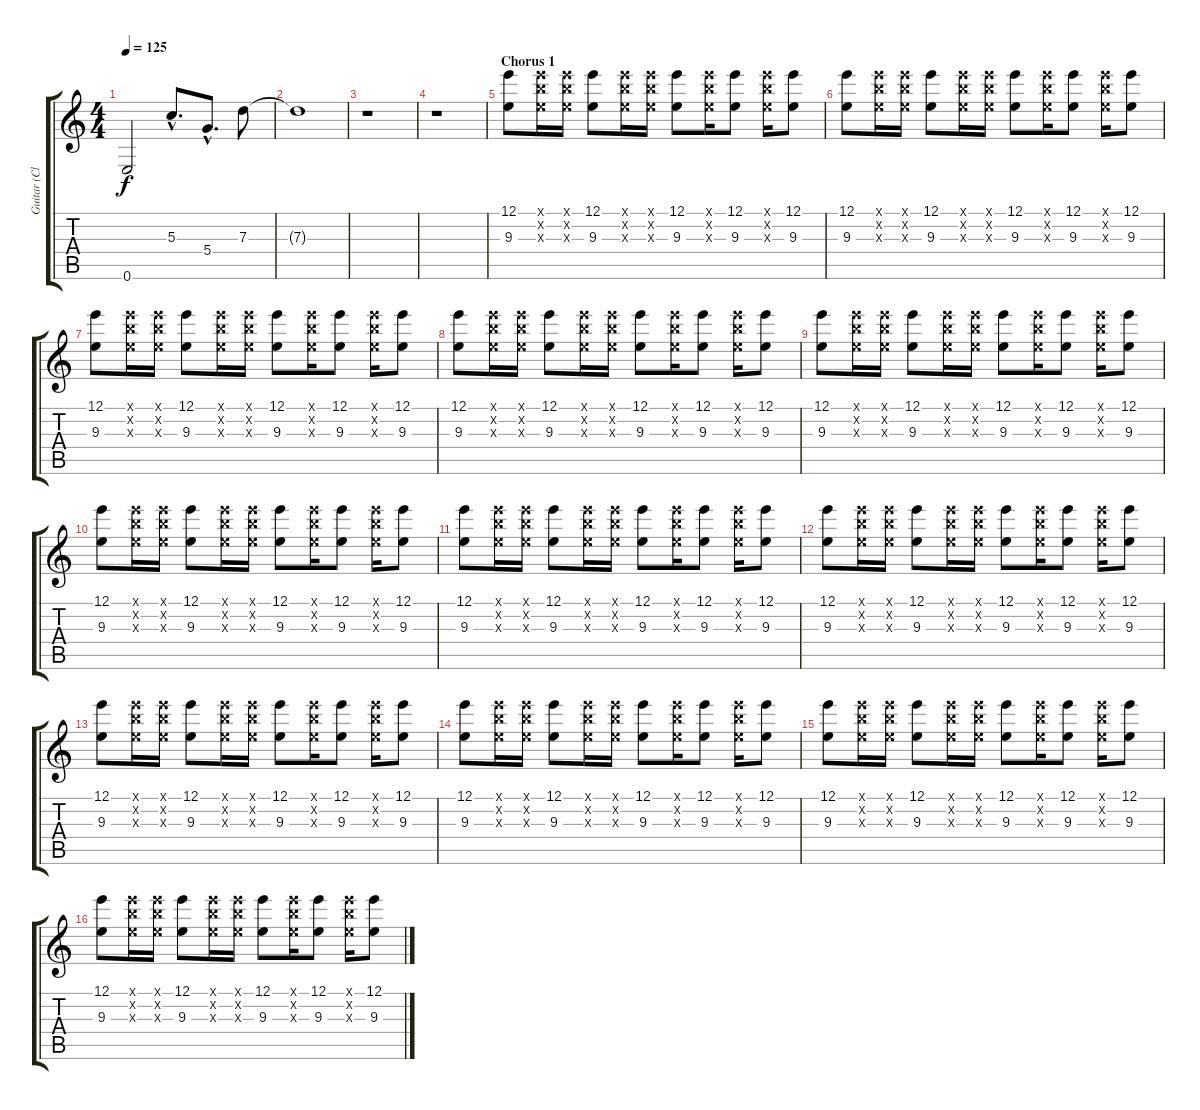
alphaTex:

\track ("Guitar (Clean + Distortion)" "Guitar (Cl") {instrument distortionguitar}
\staff {score tabs}
\tuning (E4 B3 G3 D3 A2 E2) {hide}
\ts (4 4)
\tempo 125
\clef g2
\ks c
0.6.2{dy f} 5.3{hac}.8{d} 5.4{hac}.8{d} 7.3.8 |
7.3{t}.1 |
r.1 |
r.1 |
\section ("" "Chorus 1")
(12.1 9.3).8 (12.1{x} 12.2{x} 9.3{x}).16 (12.1{x} 12.2{x} 9.3{x}).16 (12.1 9.3).8 (12.1{x} 12.2{x} 9.3{x}).16 (12.1{x} 12.2{x} 9.3{x}).16 (12.1 9.3).8 (12.1{x} 12.2{x} 9.3{x}).16 (12.1 9.3).8 (12.1{x} 12.2{x} 9.3{x}).16 (12.1 9.3).8 |
(12.1 9.3).8 (12.1{x} 12.2{x} 9.3{x}).16 (12.1{x} 12.2{x} 9.3{x}).16 (12.1 9.3).8 (12.1{x} 12.2{x} 9.3{x}).16 (12.1{x} 12.2{x} 9.3{x}).16 (12.1 9.3).8 (12.1{x} 12.2{x} 9.3{x}).16 (12.1 9.3).8 (12.1{x} 12.2{x} 9.3{x}).16 (12.1 9.3).8 |
(12.1 9.3).8 (12.1{x} 12.2{x} 9.3{x}).16 (12.1{x} 12.2{x} 9.3{x}).16 (12.1 9.3).8 (12.1{x} 12.2{x} 9.3{x}).16 (12.1{x} 12.2{x} 9.3{x}).16 (12.1 9.3).8 (12.1{x} 12.2{x} 9.3{x}).16 (12.1 9.3).8 (12.1{x} 12.2{x} 9.3{x}).16 (12.1 9.3).8 |
(12.1 9.3).8 (12.1{x} 12.2{x} 9.3{x}).16 (12.1{x} 12.2{x} 9.3{x}).16 (12.1 9.3).8 (12.1{x} 12.2{x} 9.3{x}).16 (12.1{x} 12.2{x} 9.3{x}).16 (12.1 9.3).8 (12.1{x} 12.2{x} 9.3{x}).16 (12.1 9.3).8 (12.1{x} 12.2{x} 9.3{x}).16 (12.1 9.3).8 |
(12.1 9.3).8 (12.1{x} 12.2{x} 9.3{x}).16 (12.1{x} 12.2{x} 9.3{x}).16 (12.1 9.3).8 (12.1{x} 12.2{x} 9.3{x}).16 (12.1{x} 12.2{x} 9.3{x}).16 (12.1 9.3).8 (12.1{x} 12.2{x} 9.3{x}).16 (12.1 9.3).8 (12.1{x} 12.2{x} 9.3{x}).16 (12.1 9.3).8 |
(12.1 9.3).8 (12.1{x} 12.2{x} 9.3{x}).16 (12.1{x} 12.2{x} 9.3{x}).16 (12.1 9.3).8 (12.1{x} 12.2{x} 9.3{x}).16 (12.1{x} 12.2{x} 9.3{x}).16 (12.1 9.3).8 (12.1{x} 12.2{x} 9.3{x}).16 (12.1 9.3).8 (12.1{x} 12.2{x} 9.3{x}).16 (12.1 9.3).8 |
(12.1 9.3).8 (12.1{x} 12.2{x} 9.3{x}).16 (12.1{x} 12.2{x} 9.3{x}).16 (12.1 9.3).8 (12.1{x} 12.2{x} 9.3{x}).16 (12.1{x} 12.2{x} 9.3{x}).16 (12.1 9.3).8 (12.1{x} 12.2{x} 9.3{x}).16 (12.1 9.3).8 (12.1{x} 12.2{x} 9.3{x}).16 (12.1 9.3).8 |
(12.1 9.3).8 (12.1{x} 12.2{x} 9.3{x}).16 (12.1{x} 12.2{x} 9.3{x}).16 (12.1 9.3).8 (12.1{x} 12.2{x} 9.3{x}).16 (12.1{x} 12.2{x} 9.3{x}).16 (12.1 9.3).8 (12.1{x} 12.2{x} 9.3{x}).16 (12.1 9.3).8 (12.1{x} 12.2{x} 9.3{x}).16 (12.1 9.3).8 |
(12.1 9.3).8 (12.1{x} 12.2{x} 9.3{x}).16 (12.1{x} 12.2{x} 9.3{x}).16 (12.1 9.3).8 (12.1{x} 12.2{x} 9.3{x}).16 (12.1{x} 12.2{x} 9.3{x}).16 (12.1 9.3).8 (12.1{x} 12.2{x} 9.3{x}).16 (12.1 9.3).8 (12.1{x} 12.2{x} 9.3{x}).16 (12.1 9.3).8 |
(12.1 9.3).8 (12.1{x} 12.2{x} 9.3{x}).16 (12.1{x} 12.2{x} 9.3{x}).16 (12.1 9.3).8 (12.1{x} 12.2{x} 9.3{x}).16 (12.1{x} 12.2{x} 9.3{x}).16 (12.1 9.3).8 (12.1{x} 12.2{x} 9.3{x}).16 (12.1 9.3).8 (12.1{x} 12.2{x} 9.3{x}).16 (12.1 9.3).8 |
(12.1 9.3).8 (12.1{x} 12.2{x} 9.3{x}).16 (12.1{x} 12.2{x} 9.3{x}).16 (12.1 9.3).8 (12.1{x} 12.2{x} 9.3{x}).16 (12.1{x} 12.2{x} 9.3{x}).16 (12.1 9.3).8 (12.1{x} 12.2{x} 9.3{x}).16 (12.1 9.3).8 (12.1{x} 12.2{x} 9.3{x}).16 (12.1 9.3).8 |
(12.1 9.3).8 (12.1{x} 12.2{x} 9.3{x}).16 (12.1{x} 12.2{x} 9.3{x}).16 (12.1 9.3).8 (12.1{x} 12.2{x} 9.3{x}).16 (12.1{x} 12.2{x} 9.3{x}).16 (12.1 9.3).8 (12.1{x} 12.2{x} 9.3{x}).16 (12.1 9.3).8 (12.1{x} 12.2{x} 9.3{x}).16 (12.1 9.3).8
